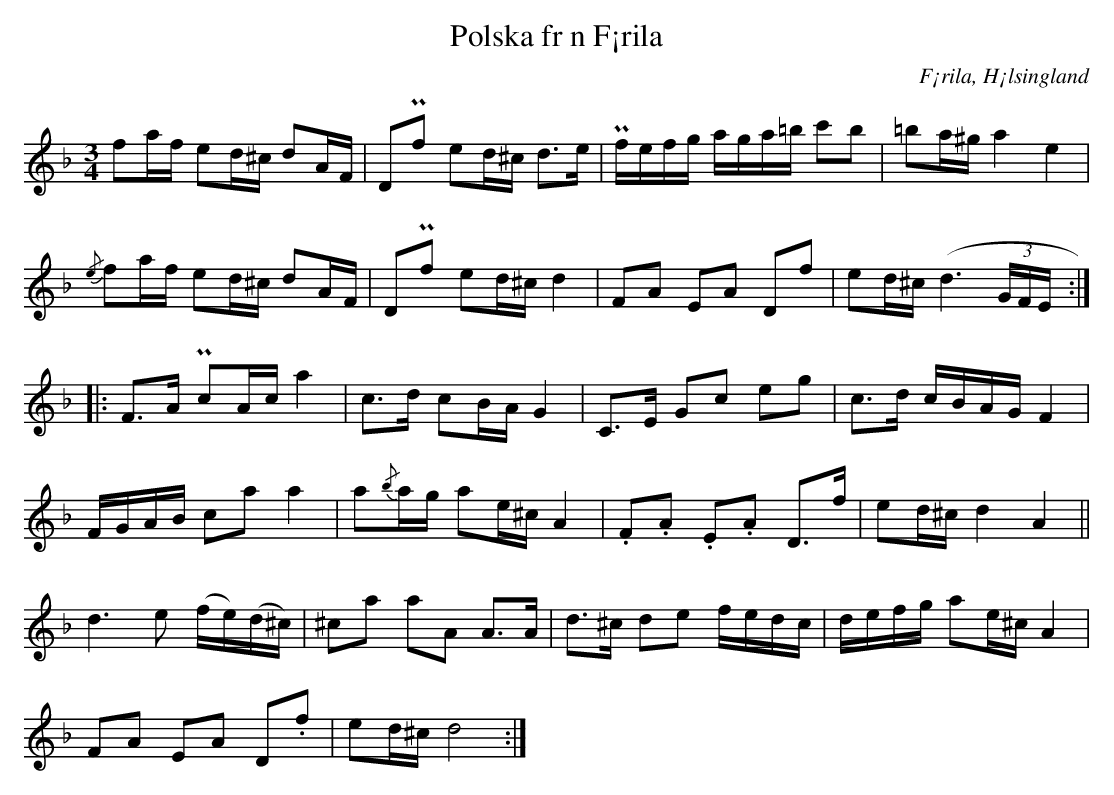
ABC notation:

X:1
T: Polska fr n F¡rila
O: F¡rila, H¡lsingland
M: 3/4
L: 1/16
K: Dm
f2af e2d^c d2AF | D2Pf2 e2d^c d2>e2 | Pfefg aga=b c'2b2 | =b2a^g a4 e4 |
{/e}f2af e2d^c d2AF | D2Pf2 e2d^c d4 | F2A2 E2A2 D2f2 | e2d^c (d4>(3G2FE ::
F2>A2 Pc2Ac a4 | c2>d2 c2BA G4 | C2>E2 G2c2 e2g2 | c2>d2 cBAG F4 |
FGAB c2a2 a4 | a2{/b}ag a2e^c A4 | .F2.A2 .E2.A2 D2>f2 | e2d^c d4 A4 ||
d6e2 (fe)(d^c) | ^c2a2 a2A2 A2>A2 | d2>^c2 d2e2 fedc | defg a2e^c A4 |
F2A2 E2A2 D2.f2 | e2d^c d8 :|
